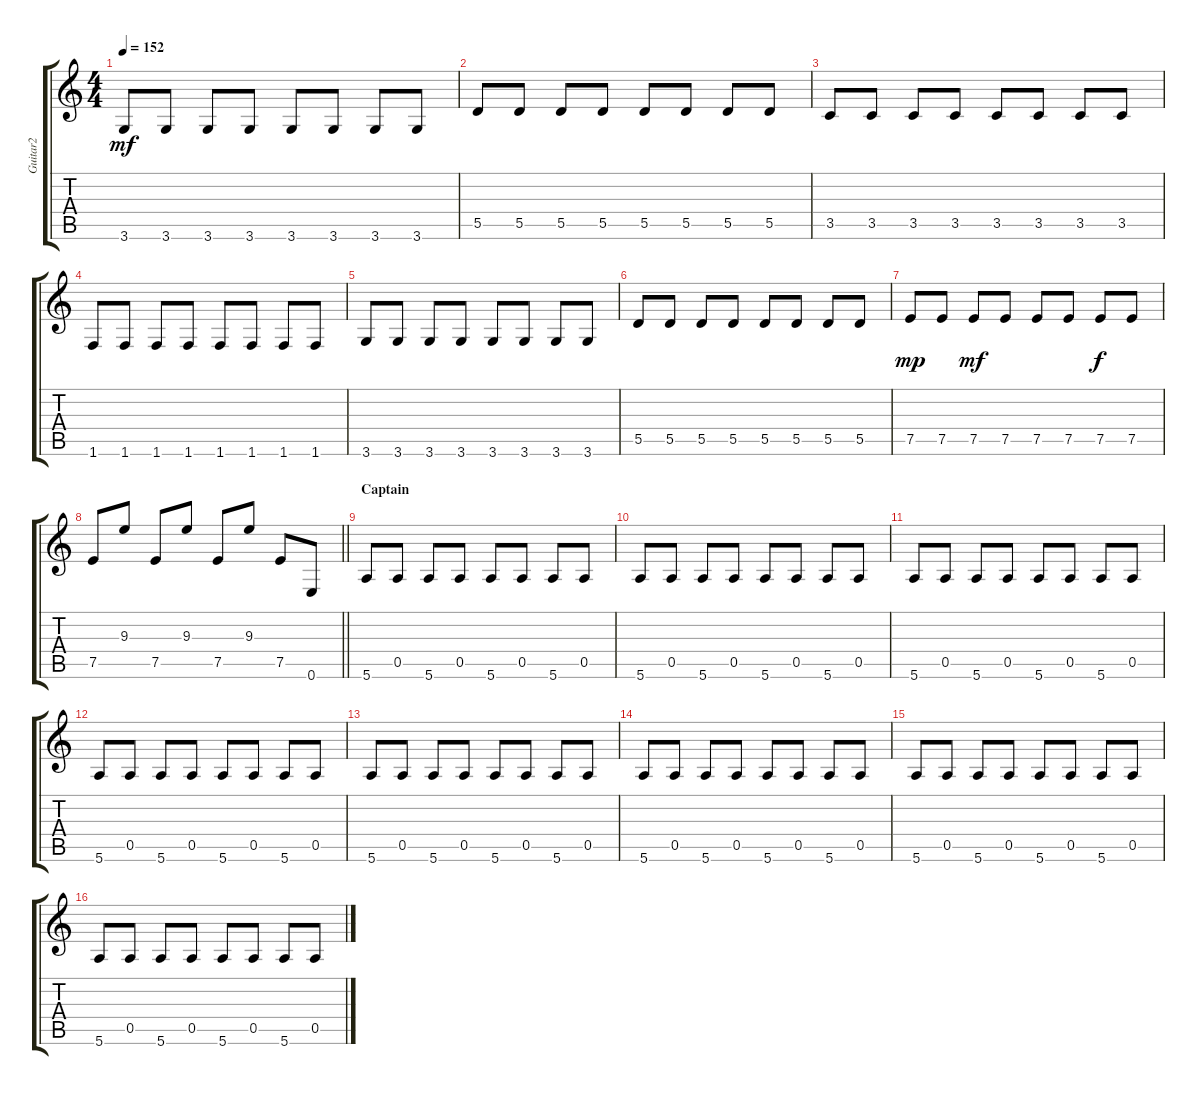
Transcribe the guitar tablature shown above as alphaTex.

\track ("Guitar2" "Guitar2") {instrument acousticguitarnylon}
\staff {score tabs}
\tuning (E4 B3 G3 D3 A2 E2) {hide}
\ts (4 4)
\tempo 152
\clef g2
\ks c
3.6.8{dy mf} 3.6.8 3.6.8 3.6.8 3.6.8 3.6.8 3.6.8 3.6.8 |
5.5.8 5.5.8 5.5.8 5.5.8 5.5.8 5.5.8 5.5.8 5.5.8 |
3.5.8 3.5.8 3.5.8 3.5.8 3.5.8 3.5.8 3.5.8 3.5.8 |
1.6.8 1.6.8 1.6.8 1.6.8 1.6.8 1.6.8 1.6.8 1.6.8 |
3.6.8 3.6.8 3.6.8 3.6.8 3.6.8 3.6.8 3.6.8 3.6.8 |
5.5.8 5.5.8 5.5.8 5.5.8 5.5.8 5.5.8 5.5.8 5.5.8 |
7.5.8{dy mp} 7.5.8 7.5.8{dy mf} 7.5.8 7.5.8 7.5.8 7.5.8{dy f} 7.5.8 |
\barLineRight lightlight
7.5.8 9.3.8 7.5.8 9.3.8 7.5.8 9.3.8 7.5.8 0.6.8 |
\section ("" "Captain")
5.6.8 0.5.8 5.6.8 0.5.8 5.6.8 0.5.8 5.6.8 0.5.8 |
5.6.8 0.5.8 5.6.8 0.5.8 5.6.8 0.5.8 5.6.8 0.5.8 |
5.6.8 0.5.8 5.6.8 0.5.8 5.6.8 0.5.8 5.6.8 0.5.8 |
5.6.8 0.5.8 5.6.8 0.5.8 5.6.8 0.5.8 5.6.8 0.5.8 |
5.6.8 0.5.8 5.6.8 0.5.8 5.6.8 0.5.8 5.6.8 0.5.8 |
5.6.8 0.5.8 5.6.8 0.5.8 5.6.8 0.5.8 5.6.8 0.5.8 |
5.6.8 0.5.8 5.6.8 0.5.8 5.6.8 0.5.8 5.6.8 0.5.8 |
5.6.8 0.5.8 5.6.8 0.5.8 5.6.8 0.5.8 5.6.8 0.5.8
